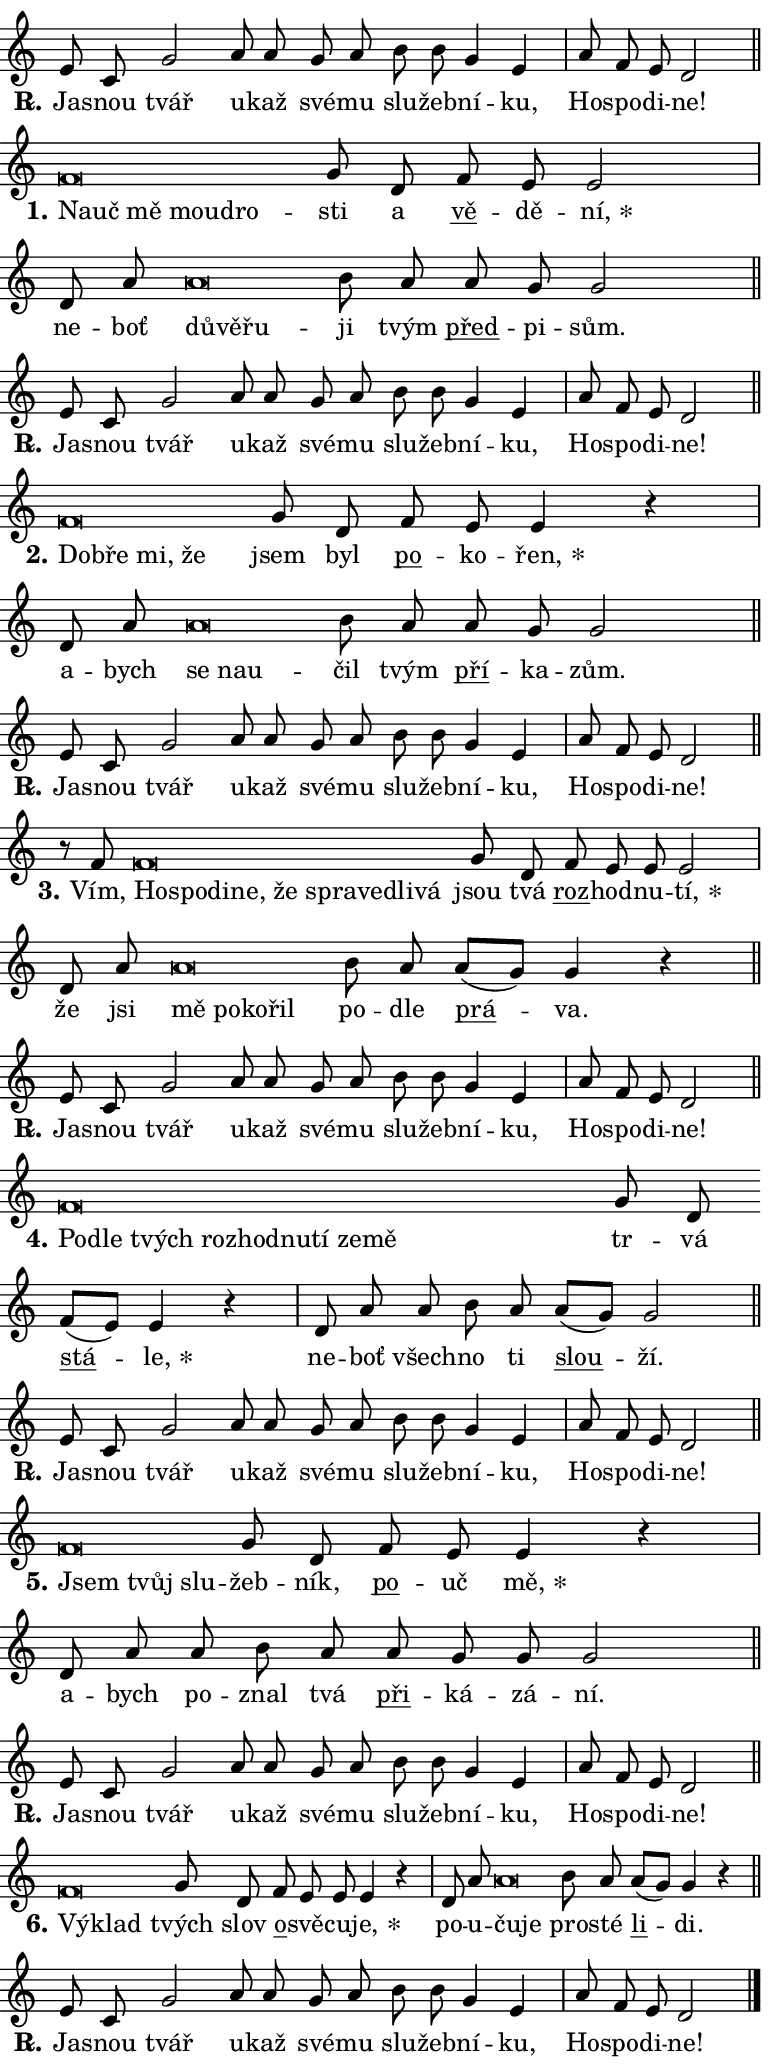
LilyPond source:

\version "2.24.0"
\header { tagline = "" }
\paper {
  indent = 0\cm
  top-margin = 0\cm
  right-margin = 0.13\cm % to fit lyric hyphens
  bottom-margin = 0\cm
  left-margin = 0\cm
  paper-width = 13\cm
  page-breaking = #ly:one-page-breaking
  system-system-spacing.basic-distance = #11
  score-system-spacing.basic-distance = #11
  ragged-last = ##f
}


%% Author: Thomas Morley
%% https://lists.gnu.org/archive/html/lilypond-user/2020-05/msg00002.html
#(define (line-position grob)
"Returns position of @var[grob} in current system:
   @code{'start}, if at first time-step
   @code{'end}, if at last time-step
   @code{'middle} otherwise
"
  (let* ((col (ly:item-get-column grob))
         (ln (ly:grob-object col 'left-neighbor))
         (rn (ly:grob-object col 'right-neighbor))
         (col-to-check-left (if (ly:grob? ln) ln col))
         (col-to-check-right (if (ly:grob? rn) rn col))
         (break-dir-left
           (and
             (ly:grob-property col-to-check-left 'non-musical #f)
             (ly:item-break-dir col-to-check-left)))
         (break-dir-right
           (and
             (ly:grob-property col-to-check-right 'non-musical #f)
             (ly:item-break-dir col-to-check-right))))
        (cond ((eqv? 1 break-dir-left) 'start)
              ((eqv? -1 break-dir-right) 'end)
              (else 'middle))))

#(define (tranparent-at-line-position vctor)
  (lambda (grob)
  "Relying on @code{line-position} select the relevant enry from @var{vctor}.
Used to determine transparency,"
    (case (line-position grob)
      ((end) (not (vector-ref vctor 0)))
      ((middle) (not (vector-ref vctor 1)))
      ((start) (not (vector-ref vctor 2))))))

noteHeadBreakVisibility =
#(define-music-function (break-visibility)(vector?)
"Makes @code{NoteHead}s transparent relying on @var{break-visibility}"
#{
  \override NoteHead.transparent =
    #(tranparent-at-line-position break-visibility)
#})

#(define delete-ledgers-for-transparent-note-heads
  (lambda (grob)
    "Reads whether a @code{NoteHead} is transparent.
If so this @code{NoteHead} is removed from @code{'note-heads} from
@var{grob}, which is supposed to be @code{LedgerLineSpanner}.
As a result ledgers are not printed for this @code{NoteHead}"
    (let* ((nhds-array (ly:grob-object grob 'note-heads))
           (nhds-list
             (if (ly:grob-array? nhds-array)
                 (ly:grob-array->list nhds-array)
                 '()))
           ;; Relies on the transparent-property being done before
           ;; Staff.LedgerLineSpanner.after-line-breaking is executed.
           ;; This is fragile ...
           (to-keep
             (remove
               (lambda (nhd)
                 (ly:grob-property nhd 'transparent #f))
               nhds-list)))
      ;; TODO find a better method to iterate over grob-arrays, similiar
      ;; to filter/remove etc for lists
      ;; For now rebuilt from scratch
      (set! (ly:grob-object grob 'note-heads)  '())
      (for-each
        (lambda (nhd)
          (ly:pointer-group-interface::add-grob grob 'note-heads nhd))
        to-keep))))

squashNotes = {
  \override NoteHead.X-extent = #'(-0.2 . 0.2)
  \override NoteHead.Y-extent = #'(-0.75 . 0)
  \override NoteHead.stencil =
    #(lambda (grob)
       (let ((pos (ly:grob-property grob 'staff-position)))
         (begin
           (if (< pos -7) (display "ERROR: Lower brevis then expected\n") (display ""))
           (if (<= pos -6) ly:text-interface::print ly:note-head::print))))
}
unSquashNotes = {
  \revert NoteHead.X-extent
  \revert NoteHead.Y-extent
  \revert NoteHead.stencil
}

hideNotes = \noteHeadBreakVisibility #begin-of-line-visible
unHideNotes = \noteHeadBreakVisibility #all-visible

% work-around for resetting accidentals
% https://lilypond.org/doc/v2.23/Documentation/notation/displaying-rhythms#unmetered-music
cadenzaMeasure = {
  \cadenzaOff
  \partial 1024 s1024
  \cadenzaOn
}

#(define-markup-command (accent layout props text) (markup?)
  "Underline accented syllable"
  (interpret-markup layout props
    #{\markup \override #'(offset . 4.3) \underline { #text }#}))

responsum = \markup \concat {
  "R" \hspace #-1.05 \path #0.1 #'((moveto 0 0.07) (lineto 0.9 0.8)) \hspace #0.05 "."
}

spaceSize = #0.6828661417322834 % exact space size for TeX Gyre Schola

\layout {
  \context {
    \Staff
    \remove "Time_signature_engraver"
    \override LedgerLineSpanner.after-line-breaking = #delete-ledgers-for-transparent-note-heads
  }
  \context {
    \Lyrics {
      \override LyricSpace.minimum-distance = \spaceSize
      \override LyricText.font-name = #"TeX Gyre Schola"
      \override LyricText.font-size = 1
      \override StanzaNumber.font-name = #"TeX Gyre Schola Bold"
      \override StanzaNumber.font-size = 1
    }
  }
  \context {
    \Score 
    \override NoteHead.text =
      #(lambda (grob) 
        (let ((pos (ly:grob-property grob 'staff-position)))
          #{\markup {
            \combine
              \halign #-0.55 \raise #(if (= pos -6) 0 0.5) \override #'(thickness . 2) \draw-line #'(3.2 . 0)
              \musicglyph "noteheads.sM1"
          }#}))
  }
}

% magnetic-lyrics.ily
%
%   written by
%     Jean Abou Samra <jean@abou-samra.fr>
%     Werner Lemberg <wl@gnu.org>
%
%   adapted by
%     Jiri Hon <jiri.hon@gmail.com>
%
% Version 2022-Apr-15

% https://www.mail-archive.com/lilypond-user@gnu.org/msg149350.html

#(define (Left_hyphen_pointer_engraver context)
   "Collect syllable-hyphen-syllable occurrences in lyrics and store
them in properties.  This engraver only looks to the left.  For
example, if the lyrics input is @code{foo -- bar}, it does the
following.

@itemize @bullet
@item
Set the @code{text} property of the @code{LyricHyphen} grob between
@q{foo} and @q{bar} to @code{foo}.

@item
Set the @code{left-hyphen} property of the @code{LyricText} grob with
text @q{foo} to the @code{LyricHyphen} grob between @q{foo} and
@q{bar}.
@end itemize

Use this auxiliary engraver in combination with the
@code{lyric-@/text::@/apply-@/magnetic-@/offset!} hook."
   (let ((hyphen #f)
         (text #f))
     (make-engraver
      (acknowledgers
       ((lyric-syllable-interface engraver grob source-engraver)
        (set! text grob)))
      (end-acknowledgers
       ((lyric-hyphen-interface engraver grob source-engraver)
        ;(when (not (grob::has-interface grob 'lyric-space-interface))
          (set! hyphen grob)));)
      ((stop-translation-timestep engraver)
       (when (and text hyphen)
         (ly:grob-set-object! text 'left-hyphen hyphen))
       (set! text #f)
       (set! hyphen #f)))))

#(define (lyric-text::apply-magnetic-offset! grob)
   "If the space between two syllables is less than the value in
property @code{LyricText@/.details@/.squash-threshold}, move the right
syllable to the left so that it gets concatenated with the left
syllable.

Use this function as a hook for
@code{LyricText@/.after-@/line-@/breaking} if the
@code{Left_@/hyphen_@/pointer_@/engraver} is active."
   (let ((hyphen (ly:grob-object grob 'left-hyphen #f)))
     (when hyphen
       (let ((left-text (ly:spanner-bound hyphen LEFT)))
         (when (grob::has-interface left-text 'lyric-syllable-interface)
           (let* ((common (ly:grob-common-refpoint grob left-text X))
                  (this-x-ext (ly:grob-extent grob common X))
                  (left-x-ext
                   (begin
                     ;; Trigger magnetism for left-text.
                     (ly:grob-property left-text 'after-line-breaking)
                     (ly:grob-extent left-text common X)))
                  ;; `delta` is the gap width between two syllables.
                  (delta (- (interval-start this-x-ext)
                            (interval-end left-x-ext)))
                  (details (ly:grob-property grob 'details))
                  (threshold (assoc-get 'squash-threshold details 0.2)))
             (when (< delta threshold)
               (let* (;; We have to manipulate the input text so that
                      ;; ligatures crossing syllable boundaries are not
                      ;; disabled.  For languages based on the Latin
                      ;; script this is essentially a beautification.
                      ;; However, for non-Western scripts it can be a
                      ;; necessity.
                      (lt (ly:grob-property left-text 'text))
                      (rt (ly:grob-property grob 'text))
                      (is-space (grob::has-interface hyphen 'lyric-space-interface))
                      (space (if is-space " " ""))
                      (extra-delta (if is-space spaceSize 0))
                      ;; Append new syllable.
                      (ltrt-space (if (and (string? lt) (string? rt))
                                (string-append lt space rt)
                                (make-concat-markup (list lt space rt))))
                      ;; Right-align `ltrt` to the right side.
                      (ltrt-space-markup (grob-interpret-markup
                               grob
                               (make-translate-markup
                                (cons (interval-length this-x-ext) 0)
                                (make-right-align-markup ltrt-space)))))
                 (begin
                   ;; Don't print `left-text`.
                   (ly:grob-set-property! left-text 'stencil #f)
                   ;; Set text and stencil (which holds all collected
                   ;; syllables so far) and shift it to the left.
                   (ly:grob-set-property! grob 'text ltrt-space)
                   (ly:grob-set-property! grob 'stencil ltrt-space-markup)
                   (ly:grob-translate-axis! grob (- (- delta extra-delta)) X))))))))))


#(define (lyric-hyphen::displace-bounds-first grob)
   ;; Make very sure this callback isn't triggered too early.
   (let ((left (ly:spanner-bound grob LEFT))
         (right (ly:spanner-bound grob RIGHT)))
     (ly:grob-property left 'after-line-breaking)
     (ly:grob-property right 'after-line-breaking)
     (ly:lyric-hyphen::print grob)))

squashThreshold = #0.4

\layout {
  \context {
    \Lyrics
    \consists #Left_hyphen_pointer_engraver
    \override LyricText.after-line-breaking =
      #lyric-text::apply-magnetic-offset!
    \override LyricHyphen.stencil = #lyric-hyphen::displace-bounds-first
    \override LyricText.details.squash-threshold = \squashThreshold
    \override LyricHyphen.minimum-distance = 0
    \override LyricHyphen.minimum-length = \squashThreshold
  }
}

squashText = \override LyricText.details.squash-threshold = 9999
unSquashText = \override LyricText.details.squash-threshold = \squashThreshold

leftText = \override LyricText.self-alignment-X = #LEFT
unLeftText = \revert LyricText.self-alignment-X

starOffset = #(lambda (grob) 
                (let ((x_offset (ly:self-alignment-interface::aligned-on-x-parent grob)))
                  (if (= x_offset 0) 0 (+ x_offset 1.2))))

star = #(define-music-function (syllable)(string?)
"Append star separator at the end of a syllable"
#{
  \once \override LyricText.X-offset = #starOffset
  \lyricmode { \markup {
    #syllable
    \override #'((font-name . "TeX Gyre Schola Bold")) \hspace #0.2 \lower #0.65 \larger "*"
  } }
#})

starAccent = #(define-music-function (syllable)(string?)
"Append star separator at the end of a syllable and make accent"
#{
  \once \override LyricText.X-offset = #starOffset
  \lyricmode { \markup {
    \accent #syllable
    \override #'((font-name . "TeX Gyre Schola Bold")) \hspace #0.2 \lower #0.65 \larger "*"
  } }
#})

breath = #(define-music-function (syllable)(string?)
"Append breathing indicator at the end of a syllable"
#{
  \lyricmode { \markup { #syllable "+" } }
#})

optionalBreath = #(define-music-function (syllable)(string?)
"Append optional breathing indicator at the end of a syllable"
#{
  \lyricmode { \markup { #syllable "(+)" } }
#})


\score {
    <<
        \new Voice = "melody" { \cadenzaOn \key c \major \relative { e'8 c g'2 a8 a \bar "" g a \bar "" b b \bar "" g4 e \cadenzaMeasure \bar "|" a8 f e d2 \cadenzaMeasure \bar "||" \break } }
        \new Lyrics \lyricsto "melody" { \lyricmode { \set stanza = \responsum
Ja -- snou tvář u -- kaž své -- mu slu -- žeb -- ní -- ku, Ho -- spo -- di -- ne! } }
    >>
    \layout {}
}

\score {
    <<
        \new Voice = "melody" { \cadenzaOn \key c \major \relative { \squashNotes f'\breve*1/16 \hideNotes \breve*1/16 \bar "" \breve*1/16 \bar "" \breve*1/16 \breve*1/16 \bar "" \unHideNotes \unSquashNotes g8 d \bar "" f e e2 \cadenzaMeasure \bar "|" d8 a' \bar "" \squashNotes a\breve*1/16 \hideNotes \breve*1/16 \breve*1/16 \bar "" \unHideNotes \unSquashNotes b8 a \bar "" a g g2 \cadenzaMeasure \bar "||" \break } }
        \new Lyrics \lyricsto "melody" { \lyricmode { \set stanza = "1."
\leftText Na -- \squashText uč mě mou -- dro -- \unLeftText \unSquashText sti a \markup \accent vě -- dě -- \star ní, ne -- boť \leftText dů -- \squashText vě -- řu -- \unLeftText \unSquashText ji tvým \markup \accent před -- pi -- sům. } }
    >>
    \layout {}
}

\score {
    <<
        \new Voice = "melody" { \cadenzaOn \key c \major \relative { e'8 c g'2 a8 a \bar "" g a \bar "" b b \bar "" g4 e \cadenzaMeasure \bar "|" a8 f e d2 \cadenzaMeasure \bar "||" \break } }
        \new Lyrics \lyricsto "melody" { \lyricmode { \set stanza = \responsum
Ja -- snou tvář u -- kaž své -- mu slu -- žeb -- ní -- ku, Ho -- spo -- di -- ne! } }
    >>
    \layout {}
}

\score {
    <<
        \new Voice = "melody" { \cadenzaOn \key c \major \relative { \squashNotes f'\breve*1/16 \hideNotes \breve*1/16 \bar "" \breve*1/16 \breve*1/16 \bar "" \unHideNotes \unSquashNotes g8 d \bar "" f e e4 r \cadenzaMeasure \bar "|" d8 a' \bar "" \squashNotes a\breve*1/16 \hideNotes \breve*1/16 \breve*1/16 \bar "" \unHideNotes \unSquashNotes b8 a \bar "" a g g2 \cadenzaMeasure \bar "||" \break } }
        \new Lyrics \lyricsto "melody" { \lyricmode { \set stanza = "2."
\leftText Dob -- \squashText ře mi, že \unLeftText \unSquashText jsem byl \markup \accent po -- ko -- \star řen, a -- bych \leftText se \squashText na -- u -- \unLeftText \unSquashText čil tvým \markup \accent pří -- ka -- zům. } }
    >>
    \layout {}
}

\score {
    <<
        \new Voice = "melody" { \cadenzaOn \key c \major \relative { e'8 c g'2 a8 a \bar "" g a \bar "" b b \bar "" g4 e \cadenzaMeasure \bar "|" a8 f e d2 \cadenzaMeasure \bar "||" \break } }
        \new Lyrics \lyricsto "melody" { \lyricmode { \set stanza = \responsum
Ja -- snou tvář u -- kaž své -- mu slu -- žeb -- ní -- ku, Ho -- spo -- di -- ne! } }
    >>
    \layout {}
}

\score {
    <<
        \new Voice = "melody" { \cadenzaOn \key c \major \relative { r8 f'8 \squashNotes f\breve*1/16 \hideNotes \breve*1/16 \bar "" \breve*1/16 \bar "" \breve*1/16 \bar "" \breve*1/16 \bar "" \breve*1/16 \bar "" \breve*1/16 \bar "" \breve*1/16 \breve*1/16 \bar "" \unHideNotes \unSquashNotes g8 d \bar "" f e e e2 \cadenzaMeasure \bar "|" d8 a' \bar "" \squashNotes a\breve*1/16 \hideNotes \breve*1/16 \bar "" \breve*1/16 \breve*1/16 \bar "" \unHideNotes \unSquashNotes b8 a \bar "" a[( g)] g4 r \cadenzaMeasure \bar "||" \break } }
        \new Lyrics \lyricsto "melody" { \lyricmode { \set stanza = "3."
Vím, \leftText Ho -- \squashText spo -- di -- ne, že spra -- ve -- dli -- vá \unLeftText \unSquashText jsou tvá \markup \accent roz -- hod -- nu -- \star tí, že jsi \leftText mě \squashText po -- ko -- řil \unLeftText \unSquashText po -- dle \markup \accent prá -- va. } }
    >>
    \layout {}
}

\score {
    <<
        \new Voice = "melody" { \cadenzaOn \key c \major \relative { e'8 c g'2 a8 a \bar "" g a \bar "" b b \bar "" g4 e \cadenzaMeasure \bar "|" a8 f e d2 \cadenzaMeasure \bar "||" \break } }
        \new Lyrics \lyricsto "melody" { \lyricmode { \set stanza = \responsum
Ja -- snou tvář u -- kaž své -- mu slu -- žeb -- ní -- ku, Ho -- spo -- di -- ne! } }
    >>
    \layout {}
}

\score {
    <<
        \new Voice = "melody" { \cadenzaOn \key c \major \relative { \squashNotes f'\breve*1/16 \hideNotes \breve*1/16 \bar "" \breve*1/16 \bar "" \breve*1/16 \bar "" \breve*1/16 \bar "" \breve*1/16 \bar "" \breve*1/16 \bar "" \breve*1/16 \breve*1/16 \bar "" \unHideNotes \unSquashNotes g8 d \bar "" f[( e)] e4 r \cadenzaMeasure \bar "|" d8 a' \bar "" a b8 a \bar "" a[( g)] g2 \cadenzaMeasure \bar "||" \break } }
        \new Lyrics \lyricsto "melody" { \lyricmode { \set stanza = "4."
\leftText Po -- \squashText dle tvých roz -- hod -- nu -- tí ze -- mě \unLeftText \unSquashText tr -- vá \markup \accent stá -- \star le, ne -- boť všech -- no ti \markup \accent slou -- ží. } }
    >>
    \layout {}
}

\score {
    <<
        \new Voice = "melody" { \cadenzaOn \key c \major \relative { e'8 c g'2 a8 a \bar "" g a \bar "" b b \bar "" g4 e \cadenzaMeasure \bar "|" a8 f e d2 \cadenzaMeasure \bar "||" \break } }
        \new Lyrics \lyricsto "melody" { \lyricmode { \set stanza = \responsum
Ja -- snou tvář u -- kaž své -- mu slu -- žeb -- ní -- ku, Ho -- spo -- di -- ne! } }
    >>
    \layout {}
}

\score {
    <<
        \new Voice = "melody" { \cadenzaOn \key c \major \relative { \squashNotes f'\breve*1/16 \hideNotes \breve*1/16 \breve*1/16 \bar "" \unHideNotes \unSquashNotes g8 d \bar "" f e e4 r \cadenzaMeasure \bar "|" d8 a' \bar "" a b8 a \bar "" a g g g2 \cadenzaMeasure \bar "||" \break } }
        \new Lyrics \lyricsto "melody" { \lyricmode { \set stanza = "5."
\leftText Jsem \squashText tvůj slu -- \unLeftText \unSquashText žeb -- ník, \markup \accent po -- uč \star mě, a -- bych po -- znal tvá \markup \accent při -- ká -- zá -- ní. } }
    >>
    \layout {}
}

\score {
    <<
        \new Voice = "melody" { \cadenzaOn \key c \major \relative { e'8 c g'2 a8 a \bar "" g a \bar "" b b \bar "" g4 e \cadenzaMeasure \bar "|" a8 f e d2 \cadenzaMeasure \bar "||" \break } }
        \new Lyrics \lyricsto "melody" { \lyricmode { \set stanza = \responsum
Ja -- snou tvář u -- kaž své -- mu slu -- žeb -- ní -- ku, Ho -- spo -- di -- ne! } }
    >>
    \layout {}
}

\score {
    <<
        \new Voice = "melody" { \cadenzaOn \key c \major \relative { \squashNotes f'\breve*1/16 \hideNotes \breve*1/16 \bar "" \unHideNotes \unSquashNotes g8 d \bar "" f e e e4 r \cadenzaMeasure \bar "|" d8 a' \bar "" \squashNotes a\breve*1/16 \hideNotes \breve*1/16 \bar "" \unHideNotes \unSquashNotes b8 a \bar "" a[( g)] g4 r \cadenzaMeasure \bar "||" \break } }
        \new Lyrics \lyricsto "melody" { \lyricmode { \set stanza = "6."
\leftText Vý -- \squashText klad \unLeftText \unSquashText tvých slov \markup \accent o -- svě -- cu -- \star je, po -- u -- \leftText ču -- \squashText je \unLeftText \unSquashText pro -- sté \markup \accent li -- di. } }
    >>
    \layout {}
}

\score {
    <<
        \new Voice = "melody" { \cadenzaOn \key c \major \relative { e'8 c g'2 a8 a \bar "" g a \bar "" b b \bar "" g4 e \cadenzaMeasure \bar "|" a8 f e d2 \cadenzaMeasure \bar "||" \break } \bar "|." }
        \new Lyrics \lyricsto "melody" { \lyricmode { \set stanza = \responsum
Ja -- snou tvář u -- kaž své -- mu slu -- žeb -- ní -- ku, Ho -- spo -- di -- ne! } }
    >>
    \layout {}
}
